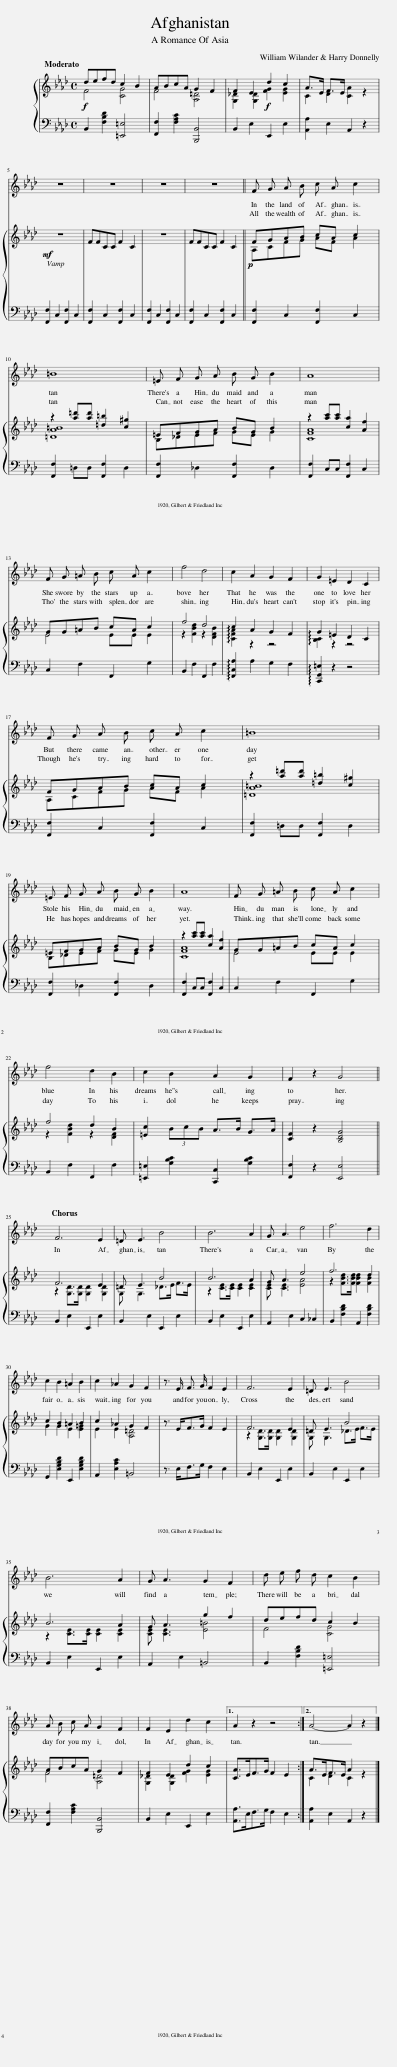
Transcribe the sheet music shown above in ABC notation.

X:1
%%score 1 { ( 2 3 ) | 4 }
L:1/8
Q:1/4=140
M:4/4
I:linebreak $
K:Ab
V:1 treble
V:2 treble
V:3 treble
V:4 bass
V:1
 z8 | z8 | z8 | z8 |$ z8 | %5
 z8 | z8 | z8 || F G A B c A c2 |$ =B8 | %10
 =E F G A B G B2 | A8 |$ F G =A B c A c2 | f4 d4 | c2 A2 G2 F2 | %15
 G2 =E2 D2 C2 |$ F G A B c A c2 | =B8 |$ =E F G A B G B2 | A8 | %20
 F G =A B c A c2 |$ f4 d2 B2 | c2 B2 A2 G2 | F2 z2 G4 |:$[Q:1/4=150] F6 E2 | %25
 =D E3 B4 | B6 A2 | G A3 e4 | f6 d2 |$ c2 B2 =A2 B2 | %30
 c2 _A2 G2 F2 | z3/2 E/ F3/2 G/ F2 E2 | F6 E2 | =D E3 B4 |$ B6 A2 | %35
 G A3 G2 F2 | d e f d c2 B2 |$ A B c A G2 F2 | F2 E2 d2 c2 |1 A2 z2 z4 :|2 %40
 A4- A2 z2 |] %41
V:2
!f! F4 [CG]4 | F4 [A,=D]4 | [G,_D]2 [G,D]2!f! [FG]2 [EG]2 | C2 D2 C2 z2 |$!mf! z8 | %5
 FFCC F2 C2 | z8 | FFCC F2 C2 ||!p! A,CFG AF A2 |$ [=DA=B]8 | %10
 B,_D=EF GE G2 | [CFA]8 |$ E4 EE E2 | f4 d4 | !arpeggio![CFA]2 A2 G2 F2 | %15
 !arpeggio![B,C]2 z2 z4 |$ A,CFG AF A2 | [=DA=B]8 |$ B,_D=EF GE G2 | [CFA]8 | %20
 E4 EE E2 |$ f4 d2 B2 | [=Ec]2 (3BcB A>B G>A | [CF]2 z2 [B,DG]4 |:$ F6 E2 | %25
 =D E3 B4 | B6 A2 | G A3 e4 | f6 d2 |$ c2 B2 =A2 B2 | %30
 c2 _A2 G2 F2 | z3/2 E<FG/ F2 E2 | F6 E2 | =D E3 B4 |$ B6 A2 | %35
 G A3 g2 f2 | defd c2 B2 |$ ABcA G2 F2 | F2 E2 d2 c2 |1 [CA]>EF>G F2 E2 :|2 %40
 A>EF>E A2 z2 |] %41
V:3
 defd c2 B2 | ABcA G2 F2 | F2 E2 d2 c2 | A>E F>E A2 x2 |$ x8 | %5
 x8 | x8 | x8 || FGAB cA c2 |$ z2 [a=d'][ad'] [=d=b]2 [c^g]2 | %10
 =EFGA BG B2 | z2 [ac'][ac'] [ca]2 [Af]2 |$ GG=AB cA c2 | z2 [FBd]2 z2 [DFB]2 | !arpeggio!c2 z2 z4 | %15
 !arpeggio!G2 =E2 D2 C2 |$ FGAB cA c2 | z2 [a=d'][ad'] [=d=b]2 [c^g]2 |$ =EFGA BG B2 | z2 [ac'][ac'] [ca]2 [Af]2 | %20
 GG=AB cA c2 |$ z2 [FBd]2 z2 [DF]2 | x8 | x8 |:$ z2 [G,D]>[G,D] [G,D]2 [G,D]2 | %25
 G, G,3 _D>E F>E | z2 [CE]>[CE] [CE]2 [CE]2 | [CE] [CE]3 [EA]4 | z2 [FBd]>[FBd] [FBd]2 [FB]2 |$ G2 G2 E2 [E=G]2 | %30
 E2 E2 [A,=D]4 | x8 | z2 [G,D]>[G,D] [G,D]2 [G,D]2 | G, G,3 _D>E F>E |$ z2 [CE]>[CE] [CE]2 [CE]2 | %35
 [CE] [CE]3 [E=B]4 | F4 [CG]4 |$ F4 [A,=D]4 | [G,_D]2 [G,D]2 [FG]2 [EG]2 |1 x8 :|2 %40
 C2 D2 C2 x2 |] %41
V:4
 B,,2 [F,B,D]2 [=E,,=E,]4 | [F,,F,]2 [F,A,C]2 [B,,,B,,]4 | B,,2 E,2 E,,2 E,2 | [A,,A,]2 E,2 A,,2 z2 |$ [F,,F,]2 C,2 [F,,F,]2 C,2 | %5
 [F,,F,]2 C,2 [F,,F,]2 C,2 | [F,,F,]2 C,2 [F,,F,]2 C,2 | [F,,F,]2 C,2 [F,,F,]2 C,2 || [F,,F,]2 C,2 [F,,F,]2 C,2 |$ [F,,F,]2 =D,D, [F,,F,]2 D,2 | %10
 [F,,F,]2 _D,2 [F,,F,]2 D,2 | [F,,F,]2 C,C, [F,,F,]2 C,2 |$ C,2 F,2 F,,2 G,2 | B,,2 F,2 F,,2 F,2 | !arpeggio![F,,C,A,]2 A,2 G,2 F,2 | %15
 !arpeggio![C,,G,,=E,]2 z2 z4 |$ [F,,F,]2 C,2 [F,,F,]2 C,2 | [F,,F,]2 =D,D, [F,,F,]2 D,2 |$ [F,,F,]2 _D,2 [F,,F,]2 D,2 | [F,,F,]2 C,C, [F,,F,]2 C,2 | %20
 C,2 F,2 F,,2 G,2 |$ B,,2 F,2 F,,2 F,2 | [=E,,=E,]2 [G,B,C]2 [C,,C,]2 [G,B,C]2 | [F,,F,]2 z2 [E,,E,]4 |:$ B,,2 E,2 E,,2 E,2 | %25
 B,,2 E,2 E,,2 E,2 | B,,2 E,2 E,,2 E,2 | A,,2 E,2 C,2 _C,2 | B,,2 [F,B,D]2 A,,2 [F,B,D]2 |$ G,,2 [E,G,B,D]2 E,,2 [E,G,B,D]2 | %30
 A,,2 [E,A,C]2 =B,,4 | z3/2 E,<F,G,/ F,2 E,2 | B,,2 E,2 E,,2 E,2 | B,,2 E,2 E,,2 E,2 |$ B,,2 E,2 E,,2 E,2 | %35
 A,,2 E,2 =B,,4 | B,,2 [F,B,D]2 [=E,,=E,]4 |$ [F,,F,]2 [F,A,C]2 [B,,,B,,]4 | B,,2 E,2 E,,2 E,2 |1 [A,,A,]>E,F,>G, F,2 E,2 :|2 %40
 [A,,A,]2 E,2 A,,2 z2 |] %41
